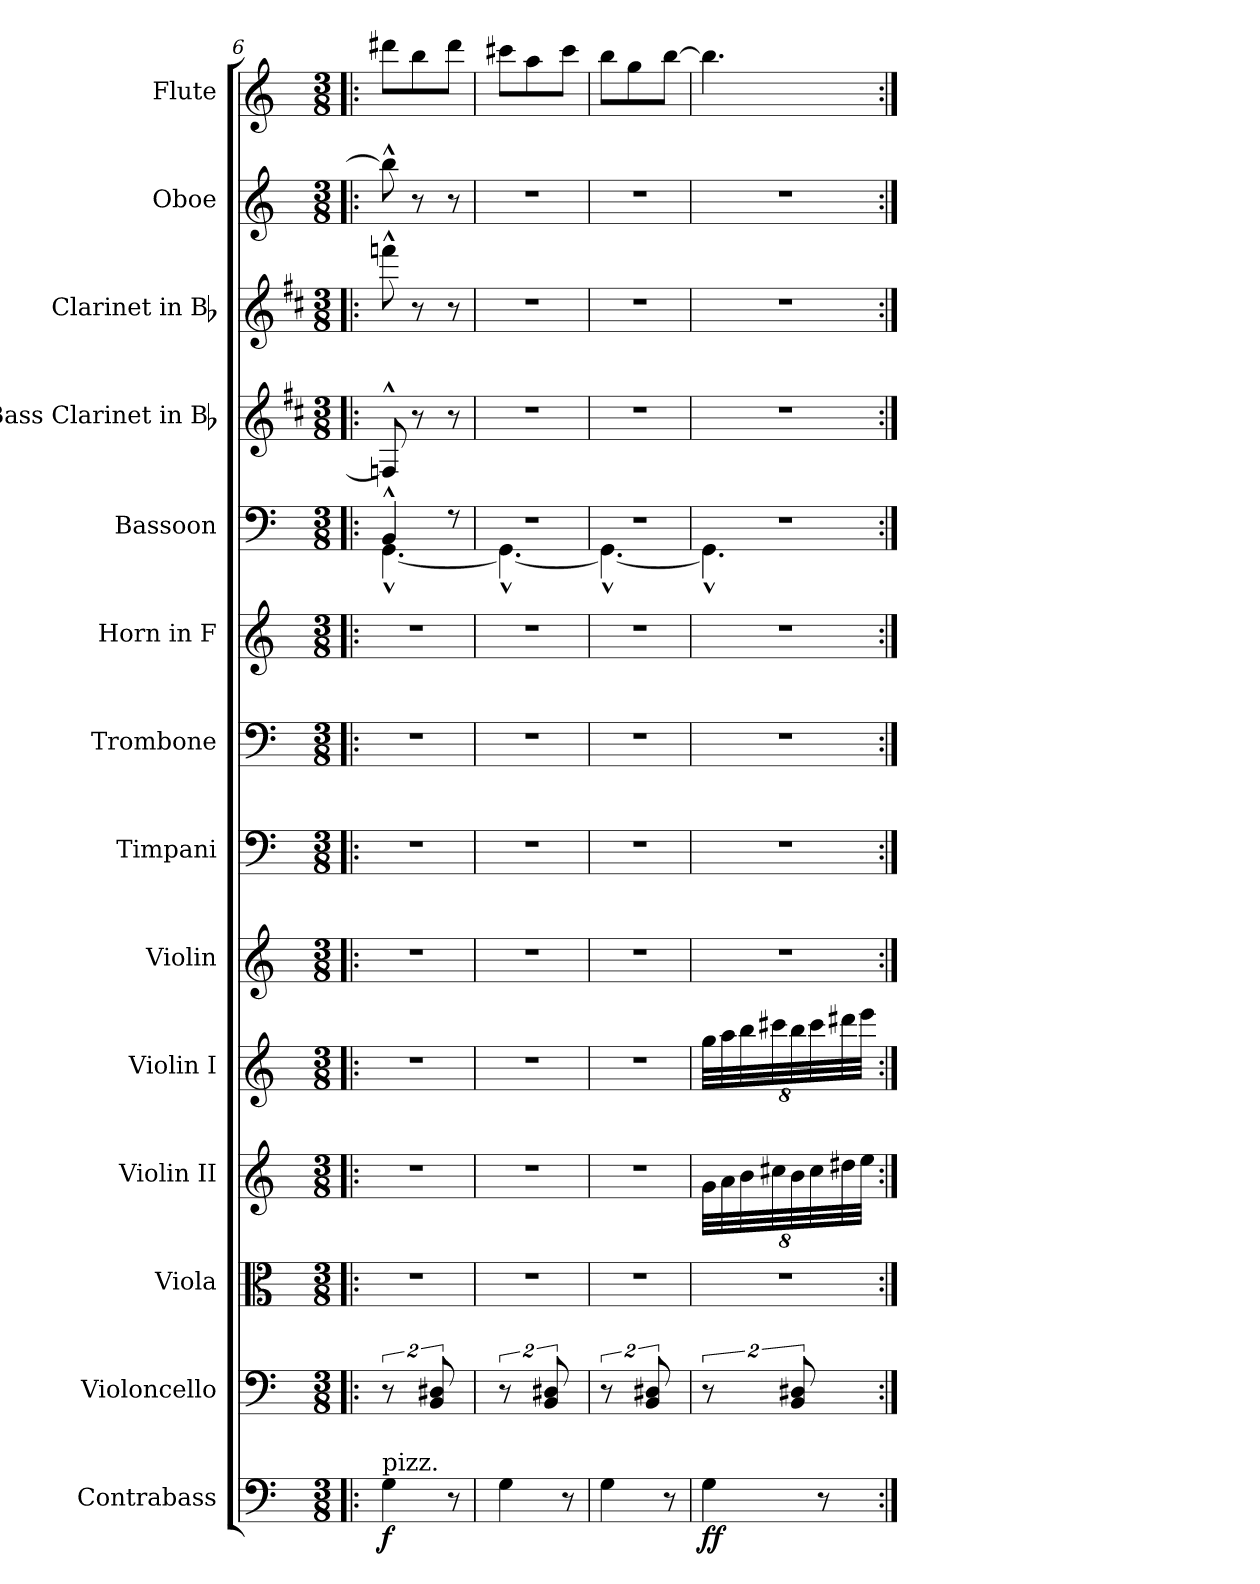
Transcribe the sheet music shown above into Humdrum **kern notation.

**kern	**dynam	**kern	**kern	**kern	**kern	**kern	**kern	**kern	**kern	**kern	**kern	**kern	**kern	**kern
*part14	*part14	*part13	*part12	*part11	*part10	*part9	*part8	*part7	*part6	*part5	*part4	*part3	*part2	*part1
*staff14	*staff14	*staff13	*staff12	*staff11	*staff10	*staff9	*staff8	*staff7	*staff6	*staff5	*staff4	*staff3	*staff2	*staff1
*I"Contrabass	*	*I"Violoncello	*I"Viola	*I"Violin II	*I"Violin I	*I"Violin	*I"Timpani	*I"Trombone	*I"Horn in F	*I"Bassoon	*I"Bass Clarinet in Bb	*I"Clarinet in Bb	*I"Oboe	*I"Flute
*I'Cb.	*	*I'Vc.	*I'Vla.	*I'Vln. II	*I'Vln. I	*I'Vln.	*I'Timp.	*I'Tbn.	*I'Hn.	*I'Bsn.	*I'B. Cl.	*I'Cl.	*I'Ob.	*I'Fl.
*clefF4	*	*clefF4	*clefC3	*clefG2	*clefG2	*clefG2	*clefF4	*clefF4	*clefG2	*clefF4	*clefG2	*clefG2	*clefG2	*clefG2
*	*	*	*	*	*	*	*	*	*ITrd4c7	*	*ITrd1c2	*ITrd1c2	*	*
*k[]	*	*k[]	*k[]	*k[]	*k[]	*k[]	*	*k[]	*	*k[]	*k[]	*k[]	*k[]	*k[]
*C:	*	*C:	*C:	*C:	*C:	*C:	*	*C:	*	*C:	*C:	*C:	*C:	*C:
*M3/8	*	*M3/8	*M3/8	*M3/8	*M3/8	*M3/8	*M3/8	*M3/8	*M3/8	*M3/8	*M3/8	*M3/8	*M3/8	*M3/8
=6!|:	=6!|:	=6!|:	=6!|:	=6!|:	=6!|:	=6!|:	=6!|:	=6!|:	=6!|:	=6!|:	=6!|:	=6!|:	=6!|:	=6!|:
*	*	*	*	*	*	*	*	*	*	*^	*	*	*	*
!LO:TX:a:t=pizz.	!	!	!	!	!	!	!	!	!	!	!	!	!	!	!
4G	f	16%3r	4.r	4.r	4.r	4.r	4.r	4.r	4.r	4BB^^	[4.GG^^	8E-X^^]	8eee-X^^	8bb^^]	8ddd#XL
.	.	.	.	.	.	.	.	.	.	.	.	8r	8r	8r	8bb
.	.	16%3BB 16%3D#X	.	.	.	.	.	.	.	.	.	.	.	.	.
8r	.	.	.	.	.	.	.	.	.	8r	.	8r	8r	8r	8ddd#J
=7	=7	=7	=7	=7	=7	=7	=7	=7	=7	=7	=7	=7	=7	=7	=7
4G	.	16%3r	4.r	4.r	4.r	4.r	4.r	4.r	4.r	4.r	4.GG^^_	4.r	4.r	4.r	8ccc#XL
.	.	.	.	.	.	.	.	.	.	.	.	.	.	.	8aa
.	.	16%3BB 16%3D#X	.	.	.	.	.	.	.	.	.	.	.	.	.
8r	.	.	.	.	.	.	.	.	.	.	.	.	.	.	8ccc#J
=8	=8	=8	=8	=8	=8	=8	=8	=8	=8	=8	=8	=8	=8	=8	=8
4G	.	16%3r	4.r	4.r	4.r	4.r	4.r	4.r	4.r	4.r	4.GG^^_	4.r	4.r	4.r	8bbL
.	.	.	.	.	.	.	.	.	.	.	.	.	.	.	8gg
.	.	16%3BB 16%3D#X	.	.	.	.	.	.	.	.	.	.	.	.	.
8r	.	.	.	.	.	.	.	.	.	.	.	.	.	.	[8bbJ
=9	=9	=9	=9	=9	=9	=9	=9	=9	=9	=9	=9	=9	=9	=9	=9
4G	ff	16%3r	4.r	64%3gLLL	64%3ggLLL	4.r	4.r	4.r	4.r	4.r	4.GG^^]	4.r	4.r	4.r	4.bb]
.	.	.	.	64%3a	64%3aa	.	.	.	.	.	.	.	.	.	.
.	.	.	.	64%3b	64%3bb	.	.	.	.	.	.	.	.	.	.
.	.	.	.	64%3cc#X	64%3ccc#X	.	.	.	.	.	.	.	.	.	.
.	.	16%3BB 16%3D#X	.	64%3b	64%3bb	.	.	.	.	.	.	.	.	.	.
.	.	.	.	64%3cc#	64%3ccc#	.	.	.	.	.	.	.	.	.	.
8r	.	.	.	.	.	.	.	.	.	.	.	.	.	.	.
.	.	.	.	64%3dd#X	64%3ddd#X	.	.	.	.	.	.	.	.	.	.
.	.	.	.	64%3eeJJJ	64%3eeeJJJ	.	.	.	.	.	.	.	.	.	.
*	*	*	*	*	*	*	*	*	*	*v	*v	*	*	*	*
=:|!	=:|!	=:|!	=:|!	=:|!	=:|!	=:|!	=:|!	=:|!	=:|!	=:|!	=:|!	=:|!	=:|!	=:|!
*-	*-	*-	*-	*-	*-	*-	*-	*-	*-	*-	*-	*-	*-	*-
